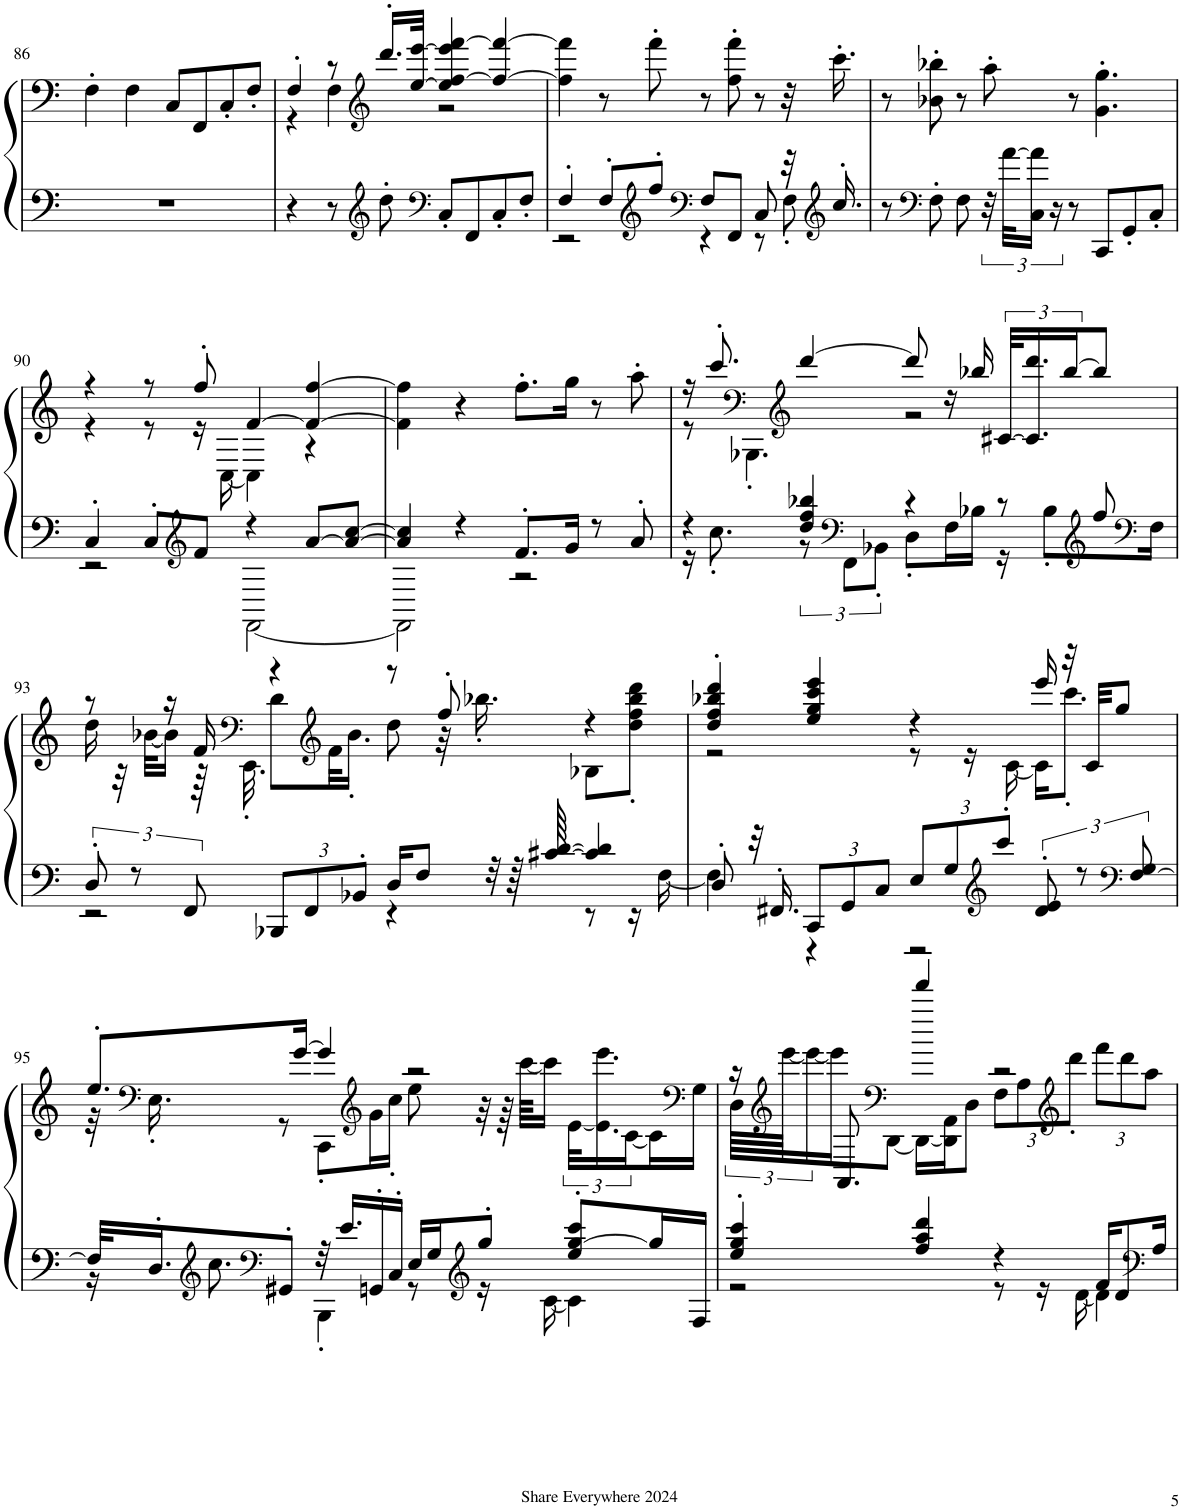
**kern	**kern
*part1	*part1
*staff2	*staff1
*I"Piano	*
*I'Pno.	*
!!LO:PB:g=z
*clefF4	*clefF4
*k[]	*k[]
*M4/4	*M4/4
=86	=86
1r	4F'\
.	4F\
.	8C/L
.	8FF/
.	8C'/
.	8F'/J
=87	=87
*	*^
4r	4F'/	4r
8r	8r	4F\
*clefG2	*clefG2	*
8dd'\	16.ddd'/LL	.
.	[32ee/ [32eee/JJk	.
*clefF4	*	*
8C'/L	4ee/] [4ff/ 4eee/] [4fff/	2r
8FF/	.	.
8C'/	4ff/_ 4fff/_	.
8F'/J	.	.
*	*v	*v
=88	=88
*^	*
4F'/	2r	4ff\] 4fff\]
8F'/L	.	8r
*clefG2	*	*
8ff'/J	.	8fff'\
*clefF4	*	*
8F/L	4r	8r
8FF/J	.	8ff\' 8fff\'
8C/	8r	8r
32r	8F'\	32r
*clefG2	*	*
16.cc'/	.	16.ccc'\
*v	*v	*
=89	=89
8r	8r
*clefF4	*
8F'\	8b-X\' 8bb-X\'
8F\	8r
48r	8aa'\
[48a\KLL	.
24C\ 24a\]JJ	.
24r	.
8r	8r
8CC/L	4.g\' 4.gg\'
8GG'/	.
8C'/J	.
!!LO:LB:g=z
=90	=90
*^	*^
4C'/	2r	4r	4r
8C'/L	.	8r	8r
*clefG2	*	*	*
8f/J	.	8ff'/	16r
.	.	.	[16C\
4r	[2FF\	[4f/	4C\]
[8a/L	.	4f/_ [4ff/	4r
8a/_ [8cc/J	.	.	.
*	*	*v	*v
=91	=91	=91
4a/] 4cc/]	2FF\]	4f\] 4ff\]
4r	.	4r
8.f'/L	2r	8.ff'\L
16g/Jk	.	16gg\Jk
8r	.	8r
8a'/	.	8aa'\
=92	=92	=92
*	*	*^
4r	16r	16r	8r
.	8.cc'\	8.ccc'/	.
*	*	*clefF4	*
.	.	.	4.BBB-X'\
*	*	*clefG2	*
4dd/ 4ff/ 4bb-X/	12r	[4ddd/	.
*clefF4	*	*	*
.	12FF\L	.	.
.	12BB-X'\J	.	.
4r	8D'\L	8ddd/]	2r
.	16F\L	16r	.
.	16B-X\JJ	16bb-X/	.
8r	16r	[48c#X/KLL	.
.	.	24.c#/] 24.ddd/	.
.	8B-'\L	.	.
.	.	[24bb-/J	.
*clefG2	*	*	*
8ff/	.	8bb-/J]	.
*clefF4	*	*	*
.	16F\Jk	.	.
!!LO:LB:g=z	!!
=93	=93	=93	=93
12D'/	2r	8r	16dd\
.	.	.	32r
12r	.	.	.
.	.	.	[32b-X\KLL
.	.	16r	16b-\JJ]
12FF/	.	.	.
.	.	16f/	64r
*	*	*clefF4	*
.	.	.	32.EE'\
*Xbrackettup	*	*	*
12BBB-X/L	.	4r	8d\L
12FF/	.	.	.
*	*	*clefG2	*
.	.	.	32f\KL
.	.	.	16.b-'\JJ
12BB-X'/J	.	.	.
16D/KL	4r	8r	8dd\
8F/J	.	.	.
.	.	8ff'/	32r
.	.	.	16.bb-X'\
32r	.	.	.
64r	.	.	.
[64c#X/ [64d/	.	.	.
4c#/] 4d/]	8r	4r	8B-X\L
.	16r	.	8dd\' 8ff\' 8bb-\' 8ddd\'J
.	[16F\	.	.
=94	=94	=94	=94
8D'/	4F\]	4dd/' 4ff/' 4bb-X/' 4ddd/'	2r
32r	.	.	.
16.FF#X'/	.	.	.
12CC/L	4r	4ee/ 4gg/ 4ccc/ 4eee/	.
12GG/	.	.	.
12C/J	.	.	.
12E/L	2r	4r	8r
12G/	.	.	.
.	.	.	16r
*clefG2	*	*	*
12ccc'/J	.	.	.
.	.	.	[16c\
*brackettup	*	*	*
12d/' 12e/'	.	16eee/	16c\KL]
.	.	32r	8.ccc'\J
12r	.	.	.
.	.	32c/KKL	.
.	.	8gg/J	.
*clefF4	*	*	*
[12F/ 12G/	.	.	.
!!LO:LB:g=z	!!
=95	=95	=95	=95
32F/KLL]	16r	8.ee'/L	32r
*	*	*clefF4	*
16.D'/J	.	.	16.E'\
*clefG2	*	*	*
.	8.cc\	.	.
*clefF4	*	*	*
8GG#X'/J	.	.	8r
.	.	[16g/Jk	.
32r	4BBB'\	4g/]	8CC'\L
16.e/LL	.	.	.
*	*	*clefG2	*
16GGn'/	.	.	16g\L
16C'/JJ	.	.	16cc'\JJ
16E/LL	8r	2r	8ee\
16G/J	.	.	.
*clefG2	*	*	*
8gg'/J	16r	.	32r
.	.	.	64r
.	.	.	[64ccc\KKLL
.	[16c\	.	16ccc\JJ]
8ee/' [8gg/' 8ccc/'L	4c\]	.	[48e\KLL
.	.	.	24.e\] 24.eee\
.	.	.	[24c\
16gg/L]	.	.	16c\]
*	*	*clefF4	*
16F/JJ	.	.	16G\JJ
=96	=96	=96	=96
4ee/' 4gg/' 4ccc/'	2r	16r	96D\LLLL
*	*	*clefG2	*
.	.	.	[96eee\JJ
.	.	.	24eee\_
.	.	8.AA/	16eee\J]
*	*	*clefF4	*
.	.	.	[8DD\J
4ff/ 4aa/ 4ddd/	.	4fff/	16DD\LL_
.	.	.	16DD\] 16AA\J
.	.	.	8D\J
*	*	*	*Xbrackettup
4r	8r	2r	12F\L
.	.	.	12A\
.	16r	.	.
*	*	*clefG2	*
.	.	.	12ddd'\J
.	[16d\	.	.
16f/KL	4d\]	.	12fff\L
8d/	.	.	.
.	.	.	12ddd\
.	.	.	12aa\J
*clefF4	*	*	*
16A/Jk	.	.	.
*v	*v	*	*
*	*v	*v
=	=
*-	*-
